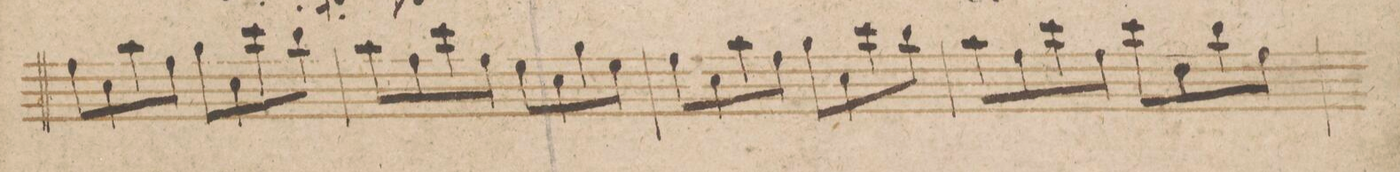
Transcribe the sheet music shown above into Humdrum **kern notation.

**kern	**dynam
*I"Violino Imo	*
*clefG2	*
*k[b-]	*
*met(c|)	*
*M2/2	*
8ff\L	.
8cc\	.
8aa\	.
8ff\J	.
8gg\L	.
8cc\	.
8ccc\	.
8bb-\J	.
=54	=54
8aa\L	.
8ff\	.
8ccc\	.
8ff\J	.
8ee\L	.
8cc\	.
8gg\	.
8ee\J	.
=55	=55
8ff\L	.
8cc\	.
8aa\	.
8ff\J	.
8gg\L	.
8cc\	.
8ccc\	.
8bb-\J	.
=56	=56
8aa\L	.
8ff\	.
8ccc\	.
8ff\J	.
8ccc\L	.
8dd\	.
8bb-\	.
8ff\J	.
=57	=57
*-	*-
